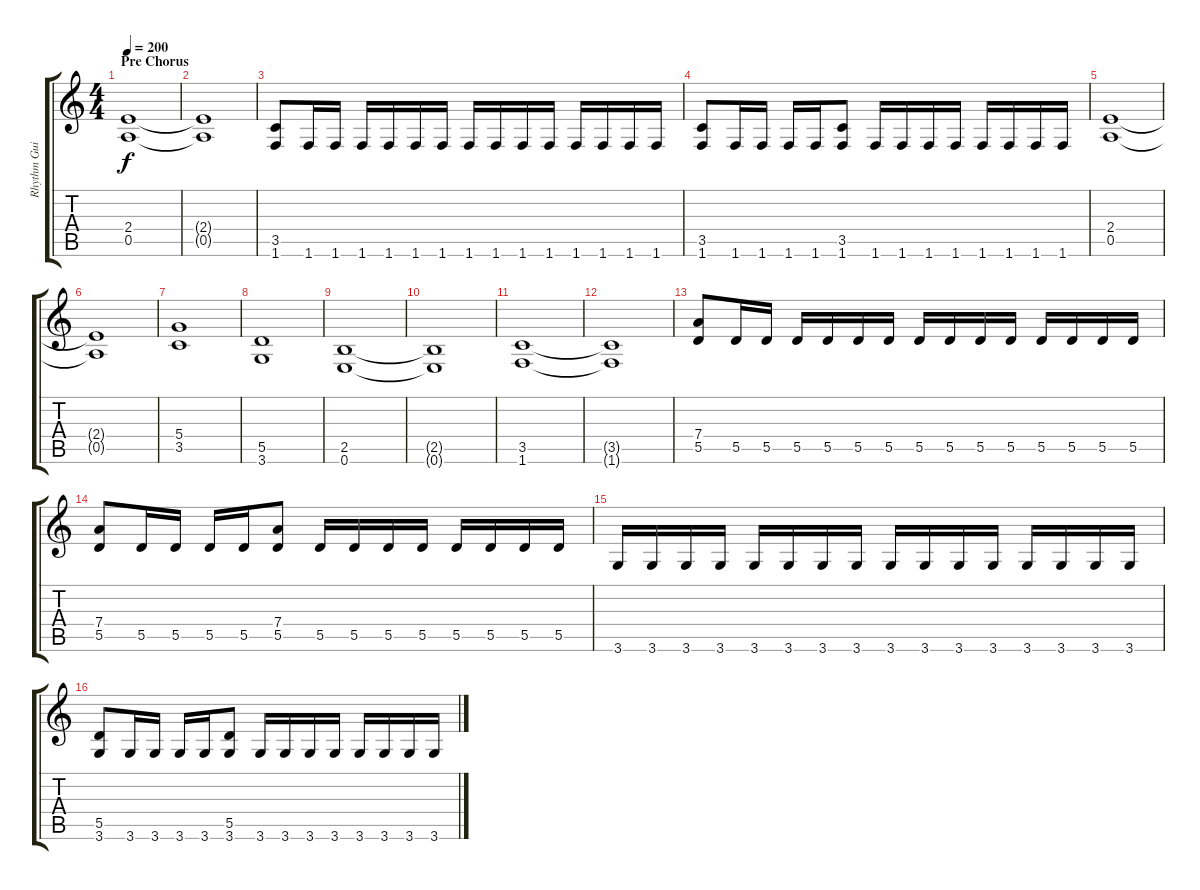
\track ("Rhythm Guitar 2" "Rhythm Gui") {instrument overdrivenguitar}
\staff {score tabs}
\tuning (E4 B3 G3 D3 A2 E2) {hide}
\ts (4 4)
\section ("" "Pre Chorus")
\tempo 200
\clef g2
\ks c
(2.4 0.5).1{dy f} |
(2.4{t} 0.5{t}).1 |
(3.5 1.6).8 1.6.16 1.6.16 1.6.16 1.6.16 1.6.16 1.6.16 1.6.16 1.6.16 1.6.16 1.6.16 1.6.16 1.6.16 1.6.16 1.6.16 |
(3.5 1.6).8 1.6.16 1.6.16 1.6.16 1.6.16 (3.5 1.6).8 1.6.16 1.6.16 1.6.16 1.6.16 1.6.16 1.6.16 1.6.16 1.6.16 |
(2.4 0.5).1 |
(2.4{t} 0.5{t}).1 |
(5.4 3.5).1 |
(5.5 3.6).1 |
(2.5 0.6).1 |
(2.5{t} 0.6{t}).1 |
(3.5 1.6).1 |
(3.5{t} 1.6{t}).1 |
(7.4 5.5).8 5.5.16 5.5.16 5.5.16 5.5.16 5.5.16 5.5.16 5.5.16 5.5.16 5.5.16 5.5.16 5.5.16 5.5.16 5.5.16 5.5.16 |
(7.4 5.5).8 5.5.16 5.5.16 5.5.16 5.5.16 (7.4 5.5).8 5.5.16 5.5.16 5.5.16 5.5.16 5.5.16 5.5.16 5.5.16 5.5.16 |
3.6.16 3.6.16 3.6.16 3.6.16 3.6.16 3.6.16 3.6.16 3.6.16 3.6.16 3.6.16 3.6.16 3.6.16 3.6.16 3.6.16 3.6.16 3.6.16 |
(5.5 3.6).8 3.6.16 3.6.16 3.6.16 3.6.16 (5.5 3.6).8 3.6.16 3.6.16 3.6.16 3.6.16 3.6.16 3.6.16 3.6.16 3.6.16
